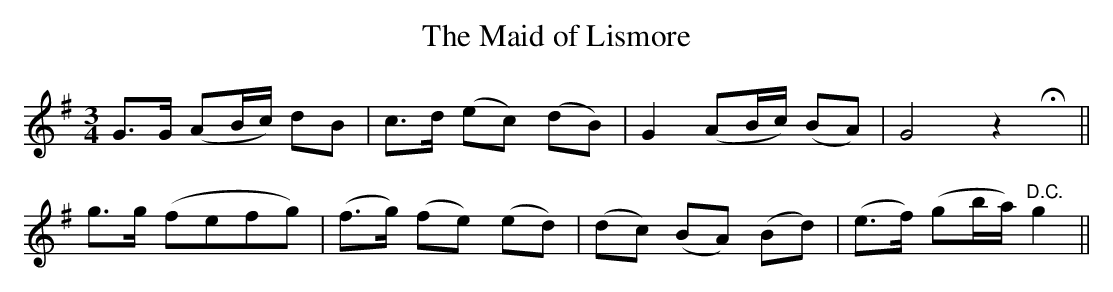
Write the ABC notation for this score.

X:1
T: The Maid of Lismore
M: 3/4
L: 1/8
K: G
G>G (AB/2c/2) dB |  c>d (ec) (dB) | G2 (AB/2c/2) (BA) | G4 z2 Hx ||
g>g (fefg) | (f>g) (fe) (ed) | (dc) (BA) (Bd) | (e>f) (gb/2a/2) "D.C."g2 ||
